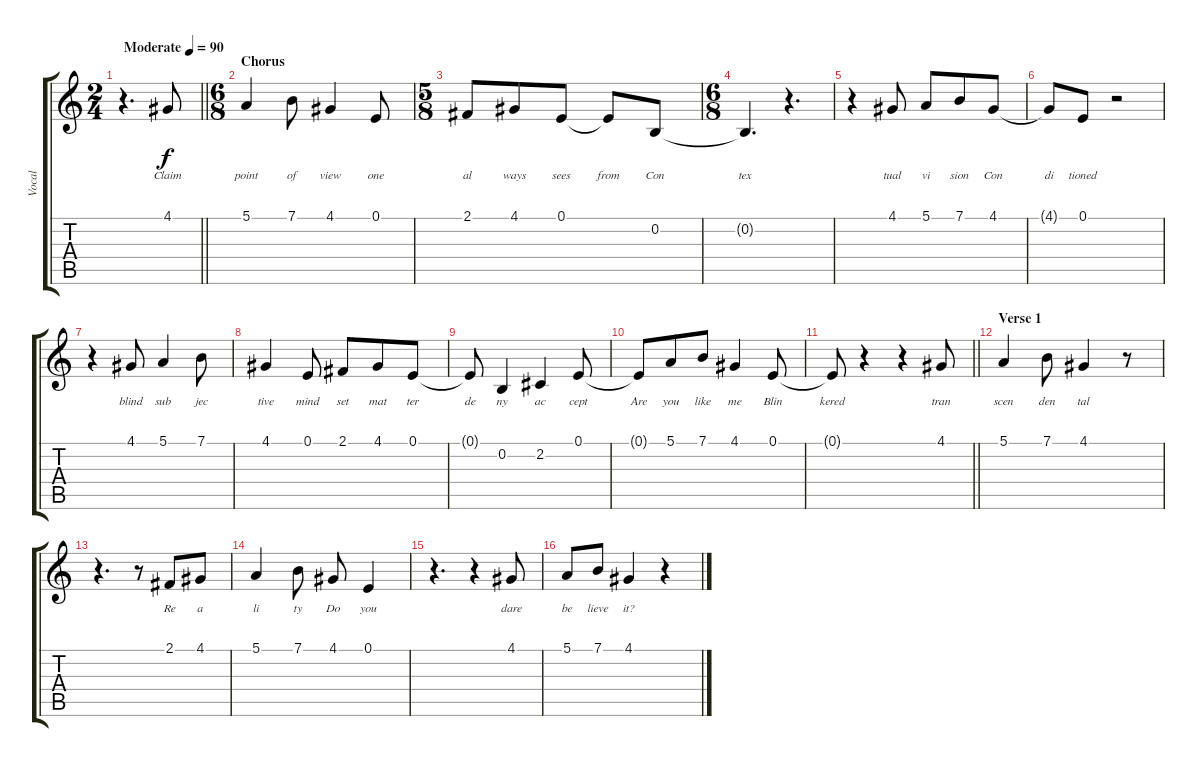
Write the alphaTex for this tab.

\track ("Vocal" "Vocal") {instrument acousticgrandpiano}
\staff {score tabs}
\tuning (E4 B3 G3 D3 A2 E2) {hide}
\ts (2 4)
\tempo (90 "Moderate")
\clef g2
\barLineRight lightlight
\ks c
r.4{d dy f instrument acousticgrandpiano} 4.1.8{lyrics (0 "Claim") lyrics (1 "") lyrics (2 "") lyrics (3 "") lyrics (4 "")} |
\ts (6 8)
\section ("" "Chorus")
5.1.4{lyrics (0 "point") lyrics (1 "") lyrics (2 "") lyrics (3 "") lyrics (4 "")} 7.1.8{lyrics (0 "of") lyrics (1 "") lyrics (2 "") lyrics (3 "") lyrics (4 "")} 4.1.4{lyrics (0 "view") lyrics (1 "") lyrics (2 "") lyrics (3 "") lyrics (4 "")} 0.1.8{lyrics (0 "one") lyrics (1 "") lyrics (2 "") lyrics (3 "") lyrics (4 "")} |
\ts (5 8)
2.1.8{lyrics (0 "al") lyrics (1 "") lyrics (2 "") lyrics (3 "") lyrics (4 "")} 4.1.8{lyrics (0 "ways") lyrics (1 "") lyrics (2 "") lyrics (3 "") lyrics (4 "")} 0.1.8{lyrics (0 "sees") lyrics (1 "") lyrics (2 "") lyrics (3 "") lyrics (4 "")} 0.1{t}.8{lyrics (0 "from") lyrics (1 "") lyrics (2 "") lyrics (3 "") lyrics (4 "")} 0.2.8{lyrics (0 "Con") lyrics (1 "") lyrics (2 "") lyrics (3 "") lyrics (4 "")} |
\ts (6 8)
0.2{t}.4{d lyrics (0 "tex") lyrics (1 "") lyrics (2 "") lyrics (3 "") lyrics (4 "")} r.4{d} |
r.4 4.1.8{lyrics (0 "tual") lyrics (1 "") lyrics (2 "") lyrics (3 "") lyrics (4 "")} 5.1.8{lyrics (0 "vi") lyrics (1 "") lyrics (2 "") lyrics (3 "") lyrics (4 "")} 7.1.8{lyrics (0 "sion") lyrics (1 "") lyrics (2 "") lyrics (3 "") lyrics (4 "")} 4.1.8{lyrics (0 "Con") lyrics (1 "") lyrics (2 "") lyrics (3 "") lyrics (4 "")} |
4.1{t}.8{lyrics (0 "di") lyrics (1 "") lyrics (2 "") lyrics (3 "") lyrics (4 "")} 0.1.8{lyrics (0 "tioned") lyrics (1 "") lyrics (2 "") lyrics (3 "") lyrics (4 "")} r.2 |
r.4 4.1.8{lyrics (0 "blind") lyrics (1 "") lyrics (2 "") lyrics (3 "") lyrics (4 "")} 5.1.4{lyrics (0 "sub") lyrics (1 "") lyrics (2 "") lyrics (3 "") lyrics (4 "")} 7.1.8{lyrics (0 "jec") lyrics (1 "") lyrics (2 "") lyrics (3 "") lyrics (4 "")} |
4.1.4{lyrics (0 "tive") lyrics (1 "") lyrics (2 "") lyrics (3 "") lyrics (4 "")} 0.1.8{lyrics (0 "mind") lyrics (1 "") lyrics (2 "") lyrics (3 "") lyrics (4 "")} 2.1.8{lyrics (0 "set") lyrics (1 "") lyrics (2 "") lyrics (3 "") lyrics (4 "")} 4.1.8{lyrics (0 "mat") lyrics (1 "") lyrics (2 "") lyrics (3 "") lyrics (4 "")} 0.1.8{lyrics (0 "ter") lyrics (1 "") lyrics (2 "") lyrics (3 "") lyrics (4 "")} |
0.1{t}.8{lyrics (0 "de") lyrics (1 "") lyrics (2 "") lyrics (3 "") lyrics (4 "")} 0.2.4{lyrics (0 "ny") lyrics (1 "") lyrics (2 "") lyrics (3 "") lyrics (4 "")} 2.2.4{lyrics (0 "ac") lyrics (1 "") lyrics (2 "") lyrics (3 "") lyrics (4 "")} 0.1.8{lyrics (0 "cept") lyrics (1 "") lyrics (2 "") lyrics (3 "") lyrics (4 "")} |
0.1{t}.8{lyrics (0 "Are") lyrics (1 "") lyrics (2 "") lyrics (3 "") lyrics (4 "")} 5.1.8{lyrics (0 "you") lyrics (1 "") lyrics (2 "") lyrics (3 "") lyrics (4 "")} 7.1.8{lyrics (0 "like") lyrics (1 "") lyrics (2 "") lyrics (3 "") lyrics (4 "")} 4.1.4{lyrics (0 "me") lyrics (1 "") lyrics (2 "") lyrics (3 "") lyrics (4 "")} 0.1.8{lyrics (0 "Blin") lyrics (1 "") lyrics (2 "") lyrics (3 "") lyrics (4 "")} |
\barLineRight lightlight
0.1{t}.8{lyrics (0 "kered") lyrics (1 "") lyrics (2 "") lyrics (3 "") lyrics (4 "")} r.4 r.4 4.1.8{lyrics (0 "tran") lyrics (1 "") lyrics (2 "") lyrics (3 "") lyrics (4 "")} |
\section ("" "Verse 1")
5.1.4{lyrics (0 "scen") lyrics (1 "") lyrics (2 "") lyrics (3 "") lyrics (4 "")} 7.1.8{lyrics (0 "den") lyrics (1 "") lyrics (2 "") lyrics (3 "") lyrics (4 "")} 4.1.4{lyrics (0 "tal") lyrics (1 "") lyrics (2 "") lyrics (3 "") lyrics (4 "")} r.8 |
r.4{d} r.8 2.1.8{lyrics (0 "Re") lyrics (1 "") lyrics (2 "") lyrics (3 "") lyrics (4 "")} 4.1.8{lyrics (0 "a") lyrics (1 "") lyrics (2 "") lyrics (3 "") lyrics (4 "")} |
5.1.4{lyrics (0 "li") lyrics (1 "") lyrics (2 "") lyrics (3 "") lyrics (4 "")} 7.1.8{lyrics (0 "ty") lyrics (1 "") lyrics (2 "") lyrics (3 "") lyrics (4 "")} 4.1.8{lyrics (0 "Do") lyrics (1 "") lyrics (2 "") lyrics (3 "") lyrics (4 "")} 0.1.4{lyrics (0 "you") lyrics (1 "") lyrics (2 "") lyrics (3 "") lyrics (4 "")} |
r.4{d} r.4 4.1.8{lyrics (0 "dare") lyrics (1 "") lyrics (2 "") lyrics (3 "") lyrics (4 "")} |
5.1.8{lyrics (0 "be") lyrics (1 "") lyrics (2 "") lyrics (3 "") lyrics (4 "")} 7.1.8{lyrics (0 "lieve") lyrics (1 "") lyrics (2 "") lyrics (3 "") lyrics (4 "")} 4.1.4{lyrics (0 "it?") lyrics (1 "") lyrics (2 "") lyrics (3 "") lyrics (4 "")} r.4
